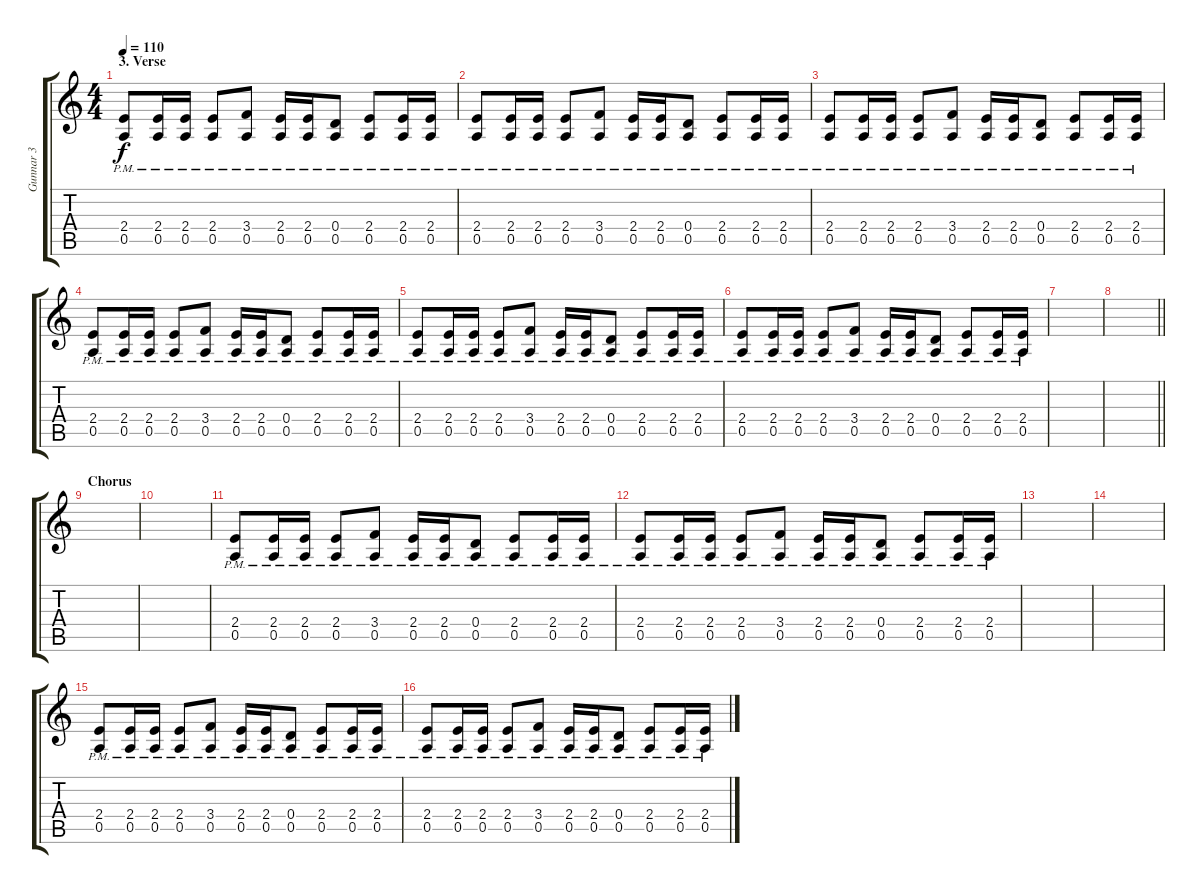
\track ("Gunnar 3" "Gunnar 3") {instrument overdrivenguitar}
\staff {score tabs}
\tuning (E4 B3 G3 D3 A2 E2) {hide}
\ts (4 4)
\section ("" "3. Verse")
\tempo 110
\clef g2
\ks c
(2.4{pm} 0.5{pm}).8{dy f} (2.4{pm} 0.5{pm}).16 (2.4{pm} 0.5{pm}).16 (2.4{pm} 0.5{pm}).8 (3.4{pm} 0.5{pm}).8 (2.4{pm} 0.5{pm}).16 (2.4{pm} 0.5{pm}).16 (0.4{pm} 0.5{pm}).8 (2.4{pm} 0.5{pm}).8 (2.4{pm} 0.5{pm}).16 (2.4{pm} 0.5{pm}).16 |
(2.4{pm} 0.5{pm}).8 (2.4{pm} 0.5{pm}).16 (2.4{pm} 0.5{pm}).16 (2.4{pm} 0.5{pm}).8 (3.4{pm} 0.5{pm}).8 (2.4{pm} 0.5{pm}).16 (2.4{pm} 0.5{pm}).16 (0.4{pm} 0.5{pm}).8 (2.4{pm} 0.5{pm}).8 (2.4{pm} 0.5{pm}).16 (2.4{pm} 0.5{pm}).16 |
(2.4{pm} 0.5{pm}).8 (2.4{pm} 0.5{pm}).16 (2.4{pm} 0.5{pm}).16 (2.4{pm} 0.5{pm}).8 (3.4{pm} 0.5{pm}).8 (2.4{pm} 0.5{pm}).16 (2.4{pm} 0.5{pm}).16 (0.4{pm} 0.5{pm}).8 (2.4{pm} 0.5{pm}).8 (2.4{pm} 0.5{pm}).16 (2.4{pm} 0.5{pm}).16 |
(2.4{pm} 0.5{pm}).8 (2.4{pm} 0.5{pm}).16 (2.4{pm} 0.5{pm}).16 (2.4{pm} 0.5{pm}).8 (3.4{pm} 0.5{pm}).8 (2.4{pm} 0.5{pm}).16 (2.4{pm} 0.5{pm}).16 (0.4{pm} 0.5{pm}).8 (2.4{pm} 0.5{pm}).8 (2.4{pm} 0.5{pm}).16 (2.4{pm} 0.5{pm}).16 |
(2.4{pm} 0.5{pm}).8 (2.4{pm} 0.5{pm}).16 (2.4{pm} 0.5{pm}).16 (2.4{pm} 0.5{pm}).8 (3.4{pm} 0.5{pm}).8 (2.4{pm} 0.5{pm}).16 (2.4{pm} 0.5{pm}).16 (0.4{pm} 0.5{pm}).8 (2.4{pm} 0.5{pm}).8 (2.4{pm} 0.5{pm}).16 (2.4{pm} 0.5{pm}).16 |
(2.4{pm} 0.5{pm}).8 (2.4{pm} 0.5{pm}).16 (2.4{pm} 0.5{pm}).16 (2.4{pm} 0.5{pm}).8 (3.4{pm} 0.5{pm}).8 (2.4{pm} 0.5{pm}).16 (2.4{pm} 0.5{pm}).16 (0.4{pm} 0.5{pm}).8 (2.4{pm} 0.5{pm}).8 (2.4{pm} 0.5{pm}).16 (2.4{pm} 0.5{pm}).16 |
|
\barLineRight lightlight
|
\section ("" "Chorus")
|
|
(2.4{pm} 0.5{pm}).8 (2.4{pm} 0.5{pm}).16 (2.4{pm} 0.5{pm}).16 (2.4{pm} 0.5{pm}).8 (3.4{pm} 0.5{pm}).8 (2.4{pm} 0.5{pm}).16 (2.4{pm} 0.5{pm}).16 (0.4{pm} 0.5{pm}).8 (2.4{pm} 0.5{pm}).8 (2.4{pm} 0.5{pm}).16 (2.4{pm} 0.5{pm}).16 |
(2.4{pm} 0.5{pm}).8 (2.4{pm} 0.5{pm}).16 (2.4{pm} 0.5{pm}).16 (2.4{pm} 0.5{pm}).8 (3.4{pm} 0.5{pm}).8 (2.4{pm} 0.5{pm}).16 (2.4{pm} 0.5{pm}).16 (0.4{pm} 0.5{pm}).8 (2.4{pm} 0.5{pm}).8 (2.4{pm} 0.5{pm}).16 (2.4{pm} 0.5{pm}).16 |
|
|
(2.4{pm} 0.5{pm}).8 (2.4{pm} 0.5{pm}).16 (2.4{pm} 0.5{pm}).16 (2.4{pm} 0.5{pm}).8 (3.4{pm} 0.5{pm}).8 (2.4{pm} 0.5{pm}).16 (2.4{pm} 0.5{pm}).16 (0.4{pm} 0.5{pm}).8 (2.4{pm} 0.5{pm}).8 (2.4{pm} 0.5{pm}).16 (2.4{pm} 0.5{pm}).16 |
(2.4{pm} 0.5{pm}).8 (2.4{pm} 0.5{pm}).16 (2.4{pm} 0.5{pm}).16 (2.4{pm} 0.5{pm}).8 (3.4{pm} 0.5{pm}).8 (2.4{pm} 0.5{pm}).16 (2.4{pm} 0.5{pm}).16 (0.4{pm} 0.5{pm}).8 (2.4{pm} 0.5{pm}).8 (2.4{pm} 0.5{pm}).16 (2.4{pm} 0.5{pm}).16
